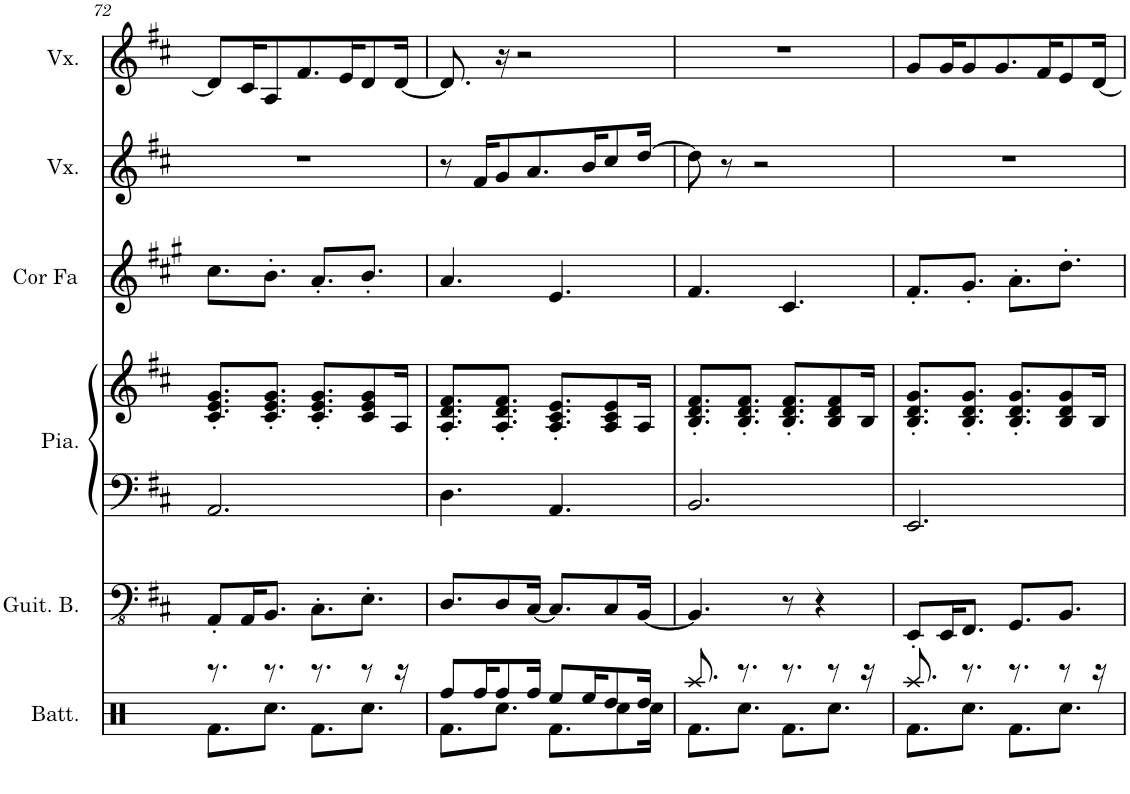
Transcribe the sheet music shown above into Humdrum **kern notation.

**kern	**kern	**kern	**kern	**kern	**kern	**kern
*part6	*part5	*part4	*part4	*part3	*part2	*part1
*staff7	*staff6	*staff5	*staff4	*staff3	*staff2	*staff1
*I"Batterie	*I"Guitare basse	*I"Piano	*	*I"Cor en Fa	*I"Voix	*I"Voix
*I'Batt.	*I'Guit. B.	*I'Pia.	*	*I'Cor Fa	*I'Vx.	*I'Vx.
!!LO:PB:g=z
*clefX	*clefFv4	*clefF4	*clefG2	*clefG2	*clefG2	*clefG2
*	*	*	*	*Trd4c7	*	*
*k[]	*k[f#c#]	*k[f#c#]	*k[f#c#]	*k[f#c#g#]	*k[f#c#]	*k[f#c#]
*M6/8	*M6/8	*M6/8	*M6/8	*M6/8	*M6/8	*M6/8
=72	=72	=72	=72	=72	=72	=72
*^	*	*	*	*	*	*
8.r	8.Rf\L	8AAA'/L	2.AA/	8.c#/' 8.e/' 8.g/'L	8.cc#\L	2.r	8d/L]
.	.	16AAA/K	.	.	.	.	16c#/K
8.r	8.Rcc\J	8.BBB/J	.	8.c#/' 8.e/' 8.g/'J	8.b'\J	.	8A/
.	.	.	.	.	.	.	8.f#/
8.r	8.Rf\L	8.CC#'\L	.	8.c#/' 8.e/' 8.g/'L	8.a'/L	.	.
.	.	.	.	.	.	.	16e/K
8r	8.Rcc\J	8.EE'\J	.	8c#/ 8e/ 8g/	8.b'/J	.	8d/
16r	.	.	.	16A/Jk	.	.	[16d/Jk
=73	=73	=73	=73	=73	=73	=73	=73
8Rff/L	8.Rf\L	8.DD/L	4.D\	8.A/' 8.d/' 8.f#/'L	4.a/	8r	8.d/]
16Rff/K	.	.	.	.	.	16f#/KL	.
8Rff/	8.Rcc\J	8DD/	.	8.A/' 8.d/' 8.f#/'J	.	8g/	16r
.	.	.	.	.	.	.	2r
16Rff/Jk	.	[16CC#/Jk	.	.	.	8.a/	.
8Ree/L	8.Rf\L	8.CC#/L]	4.AA/	8.A/' 8.c#/' 8.e/'L	4.e/	.	.
16Ree/K	.	.	.	.	.	16b/K	.
8Rdd/	8Rcc\	8CC#/	.	8A/ 8c#/ 8e/	.	8cc#/	.
16Rdd/Jk	16Rcc\Jk	[16BBB/Jk	.	16A/Jk	.	[16dd/Jk	.
=74	=74	=74	=74	=74	=74	=74	=74
8.Raa/	8.Rf\L	4.BBB/]	2.BB/	8.B/' 8.d/' 8.f#/'L	4.f#/	8dd\]	2.r
.	.	.	.	.	.	8r	.
8.r	8.Rcc\J	.	.	8.B/' 8.d/' 8.f#/'J	.	.	.
.	.	.	.	.	.	2r	.
8.r	8.Rf\L	8r	.	8.B/' 8.d/' 8.f#/'L	4.c#/	.	.
.	.	4r	.	.	.	.	.
8r	8.Rcc\J	.	.	8B/ 8d/ 8f#/	.	.	.
16r	.	.	.	16B/Jk	.	.	.
=75	=75	=75	=75	=75	=75	=75	=75
8.Raa/	8.Rf\L	8EEE'/L	2.EE/	8.B/' 8.d/' 8.g/'L	8.f#'/L	2.r	8g/L
.	.	16EEE/K	.	.	.	.	16g/K
8.r	8.Rcc\J	8.FFF#/J	.	8.B/' 8.d/' 8.g/'J	8.g#'/J	.	8g/
.	.	.	.	.	.	.	8.g/
8.r	8.Rf\L	8.GGG/L	.	8.B/' 8.d/' 8.g/'L	8.a'\L	.	.
.	.	.	.	.	.	.	16f#/K
8r	8.Rcc\J	8.BBB/J	.	8B/ 8d/ 8g/	8.dd'\J	.	8e/
16r	.	.	.	16B/Jk	.	.	[16d/Jk
*v	*v	*	*	*	*	*	*
=	=	=	=	=	=	=
*-	*-	*-	*-	*-	*-	*-
